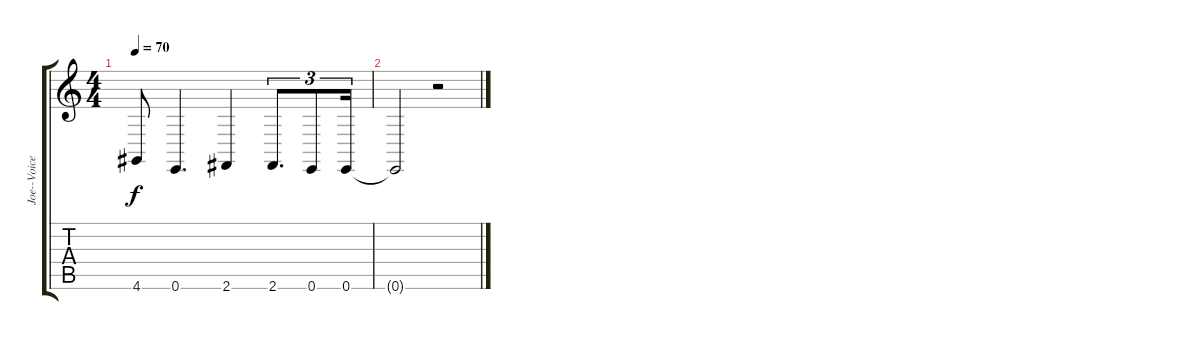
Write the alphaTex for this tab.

\track ("Joe--Voice" "Joe--Voice") {instrument baritonesax}
\staff {score tabs}
\tuning (E4 B3 G3 D3 A2 E2) {hide}
\ts (4 4)
\tempo 70
\clef g2
\ks c
4.6.8{dy f} 0.6.4{d} 2.6.4 2.6.8{d tu (3 2)} 0.6.8{tu (3 2)} 0.6.16{tu (3 2)} |
0.6{t}.2 r.2
